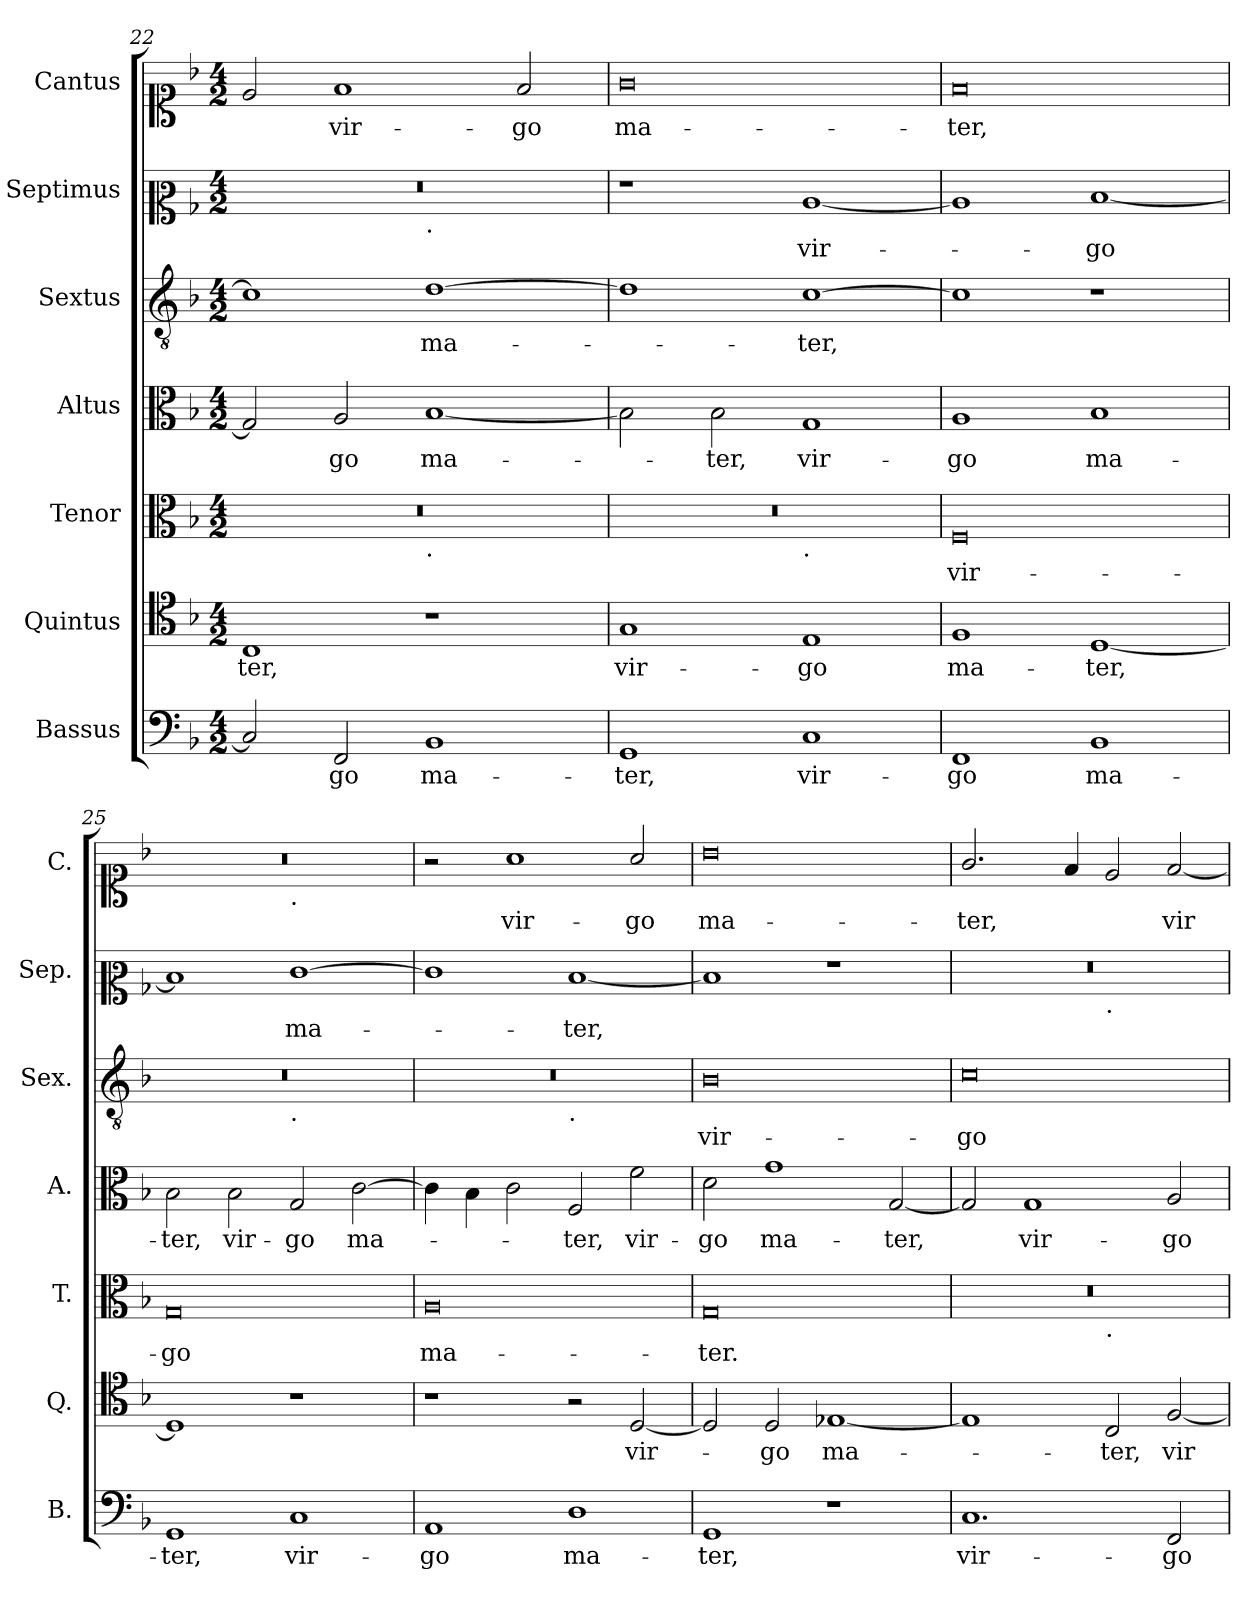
**kern	**text	**kern	**text	**kern	**text	**kern	**text	**kern	**text	**kern	**text	**kern	**text
*part7	*part7	*part6	*part6	*part5	*part5	*part4	*part4	*part3	*part3	*part2	*part2	*part1	*part1
*staff7	*staff7	*staff6	*staff6	*staff5	*staff5	*staff4	*staff4	*staff3	*staff3	*staff2	*staff2	*staff1	*staff1
*I"Bassus	*	*I"Quintus	*	*I"Tenor	*	*I"Altus	*	*I"Sextus	*	*I"Septimus	*	*I"Cantus	*
*I'B.	*	*I'Q.	*	*I'T.	*	*I'A.	*	*I'Sex.	*	*I'Sep.	*	*I'C.	*
*clefF4	*	*clefC4	*	*clefC3	*	*clefC3	*	*clefGv2	*	*clefC2	*	*clefC1	*
*k[b-]	*	*k[b-]	*	*k[b-]	*	*k[b-]	*	*k[b-]	*	*k[b-]	*	*k[b-]	*
*F:	*	*F:	*	*F:	*	*F:	*	*F:	*	*F:	*	*F:	*
*M4/2	*	*M4/2	*	*M4/2	*	*M4/2	*	*M4/2	*	*M4/2	*	*M4/2	*
=22	=22	=22	=22	=22	=22	=22	=22	=22	=22	=22	=22	=22	=22
!	!	!	!LO:LY:b	!	!	!	!	!	!	!	!	!	!
*	*	*	*	*^	*	*	*	*	*	*^	*	*	*
2C/]	.	1C	-ter,	0r	1ryy	.	2G/]	.	1c]	.	0r	1ryy	.	2e/	.
!	!LO:LY:b	!	!	!	!	!	!	!LO:LY:b	!	!	!	!	!	!	!LO:LY:b
2FF/	-go	.	.	.	.	.	2A/	-go	.	.	.	.	.	1f	vir-
!	!	!	!	!	!	!	!	!	!	!	!	!LO:TX:b:t=.	!	!	!
!	!	!	!	!	!LO:TX:b:t=.	!	!	!	!	!	!	!	!	!	!
!	!LO:LY:b	!	!	!	!	!	!	!LO:LY:b	!	!LO:LY:b	!	!	!	!	!
1BB-	ma-	1r	.	.	1ryy	.	[1B-	ma-	[1d	ma-	.	1ryy	.	.	.
!	!	!	!	!	!	!	!	!	!	!	!	!	!	!	!LO:LY:b
.	.	.	.	.	.	.	.	.	.	.	.	.	.	2f/	-go
=23	=23	=23	=23	=23	=23	=23	=23	=23	=23	=23	=23	=23	=23	=23	=23
!	!LO:LY:b	!	!LO:LY:b	!	!	!	!	!	!	!	!	!	!	!	!LO:LY:b
*	*	*	*	*	*	*	*	*	*	*	*v	*v	*	*	*
1GG	-ter,	1G	vir-	0r	1ryy	.	2B-\]	.	1d]	.	1r	.	0g	ma-
!	!	!	!	!	!	!	!	!LO:LY:b	!	!	!	!	!	!
.	.	.	.	.	.	.	2B-\	-ter,	.	.	.	.	.	.
!	!	!	!	!	!LO:TX:b:t=.	!	!	!	!	!	!	!	!	!
!	!LO:LY:b	!	!LO:LY:b	!	!	!	!	!LO:LY:b	!	!LO:LY:b	!	!LO:LY:b	!	!
1C	vir-	1E	-go	.	1ryy	.	1G	vir-	[1c	-ter,	[1c	vir-	.	.
=24	=24	=24	=24	=24	=24	=24	=24	=24	=24	=24	=24	=24	=24	=24
!	!LO:LY:b	!	!LO:LY:b	!	!	!LO:LY:b	!	!LO:LY:b	!	!	!	!	!	!LO:LY:b
*	*	*	*	*v	*v	*	*	*	*	*	*	*	*	*
1FF	-go	1F	ma-	0F	vir-	1A	-go	1c]	.	1c]	.	0f	-ter,
!	!LO:LY:b	!	!LO:LY:b	!	!	!	!LO:LY:b	!	!	!	!LO:LY:b	!	!
1BB-	ma-	[1D	-ter,	.	.	1B-	ma-	1r	.	[1d	-go	.	.
=25	=25	=25	=25	=25	=25	=25	=25	=25	=25	=25	=25	=25	=25
!	!LO:LY:b	!	!	!	!LO:LY:b	!	!LO:LY:b	!	!	!	!	!	!
*	*	*	*	*	*	*	*	*^	*	*	*	*^	*
1GG	-ter,	1D]	.	0G	-go	2B-\	-ter,	0r	1ryy	.	1d]	.	0r	1ryy	.
!	!	!	!	!	!	!	!LO:LY:b	!	!	!	!	!	!	!	!
.	.	.	.	.	.	2B-\	vir-	.	.	.	.	.	.	.	.
!	!	!	!	!	!	!	!	!	!	!	!	!	!	!LO:TX:b:t=.	!
!	!	!	!	!	!	!	!	!	!LO:TX:b:t=.	!	!	!	!	!	!
!	!LO:LY:b	!	!	!	!	!	!LO:LY:b	!	!	!	!	!LO:LY:b	!	!	!
1C	vir-	1r	.	.	.	2G/	-go	.	1ryy	.	[1e	ma-	.	1ryy	.
!	!	!	!	!	!	!	!LO:LY:b	!	!	!	!	!	!	!	!
.	.	.	.	.	.	[2c\	ma-	.	.	.	.	.	.	.	.
=26	=26	=26	=26	=26	=26	=26	=26	=26	=26	=26	=26	=26	=26	=26	=26
!	!LO:LY:b	!	!	!	!LO:LY:b	!	!	!	!	!	!	!	!	!	!
*	*	*	*	*	*	*	*	*	*	*	*	*	*v	*v	*
1AA	-go	1r	.	0A	ma-	4c\]	.	0r	1ryy	.	1e]	.	2r	.
.	.	.	.	.	.	4B-\	.	.	.	.	.	.	.	.
!	!	!	!	!	!	!	!	!	!	!	!	!	!	!LO:LY:b
.	.	.	.	.	.	2c\	.	.	.	.	.	.	1a	vir-
!	!	!	!	!	!	!	!	!	!LO:TX:b:t=.	!	!	!	!	!
!	!LO:LY:b	!	!	!	!	!	!LO:LY:b	!	!	!	!	!LO:LY:b	!	!
1D	ma-	2r	.	.	.	2F/	-ter,	.	1ryy	.	[1d	-ter,	.	.
!	!	!	!LO:LY:b	!	!	!	!LO:LY:b	!	!	!	!	!	!	!LO:LY:b
.	.	[2D/	vir-	.	.	2f\	vir-	.	.	.	.	.	2a/	-go
=27	=27	=27	=27	=27	=27	=27	=27	=27	=27	=27	=27	=27	=27	=27
!	!LO:LY:b	!	!	!	!LO:LY:b	!	!LO:LY:b	!	!	!LO:LY:b	!	!	!	!LO:LY:b
*	*	*	*	*	*	*	*	*v	*v	*	*	*	*	*
1GG	-ter,	2D/]	.	0G	-ter.	2d\	-go	0B-	vir-	1d]	.	0b-	ma-
!	!	!	!LO:LY:b	!	!	!	!LO:LY:b	!	!	!	!	!	!
.	.	2D/	-go	.	.	1g	ma-	.	.	.	.	.	.
!	!	!	!LO:LY:b	!	!	!	!	!	!	!	!	!	!
1r	.	[1E-X	ma-	.	.	.	.	.	.	1r	.	.	.
!	!	!	!	!	!	!	!LO:LY:b	!	!	!	!	!	!
.	.	.	.	.	.	[2G/	-ter,	.	.	.	.	.	.
=28	=28	=28	=28	=28	=28	=28	=28	=28	=28	=28	=28	=28	=28
!	!LO:LY:b	!	!	!	!	!	!	!	!LO:LY:b	!	!	!	!LO:LY:b
*	*	*	*	*^	*	*	*	*	*	*^	*	*	*
1.C	vir-	1E-]	.	0r	1ryy	.	2G/]	.	0c	-go	0r	1ryy	.	2.g/	-ter,
!	!	!	!	!	!	!	!	!LO:LY:b	!	!	!	!	!	!	!
.	.	.	.	.	.	.	1G	vir-	.	.	.	.	.	.	.
.	.	.	.	.	.	.	.	.	.	.	.	.	.	4f/	.
!	!	!	!	!	!	!	!	!	!	!	!	!LO:TX:b:t=.	!	!	!
!	!	!	!	!	!LO:TX:b:t=.	!	!	!	!	!	!	!	!	!	!
!	!	!	!LO:LY:b	!	!	!	!	!	!	!	!	!	!	!	!
.	.	2C/	-ter,	.	1ryy	.	.	.	.	.	.	1ryy	.	2e/	.
!	!LO:LY:b	!	!LO:LY:b	!	!	!	!	!LO:LY:b	!	!	!	!	!	!	!LO:LY:b
2FF/	-go	[2F/	vir-	.	.	.	2A/	-go	.	.	.	.	.	[2f/	vir-
*	*	*	*	*v	*v	*	*	*	*	*	*v	*v	*	*	*
=	=	=	=	=	=	=	=	=	=	=	=	=	=
*-	*-	*-	*-	*-	*-	*-	*-	*-	*-	*-	*-	*-	*-
